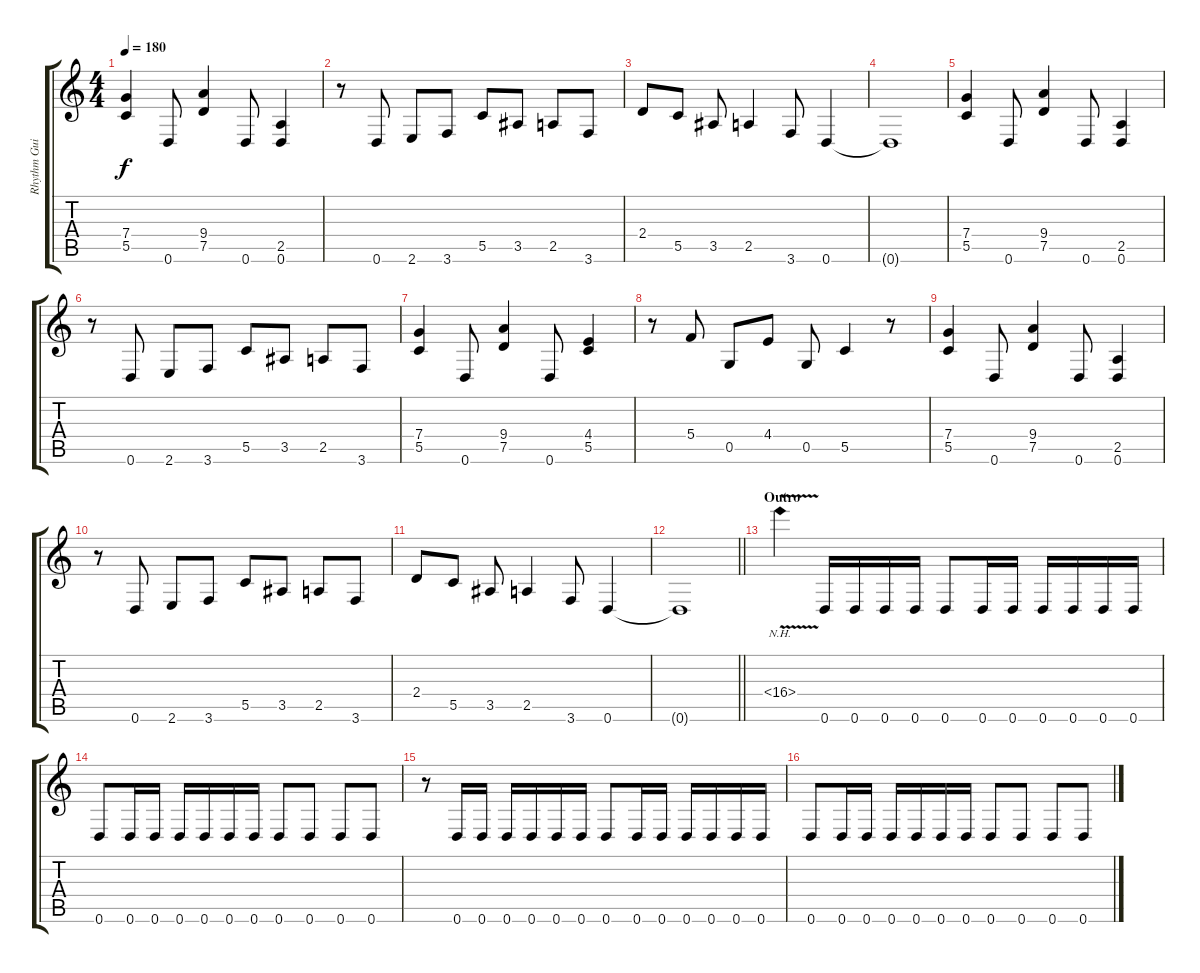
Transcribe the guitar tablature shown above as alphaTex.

\track ("Rhythm Guitar" "Rhythm Gui") {instrument distortionguitar}
\staff {score tabs}
\tuning (D4 A3 F3 C3 G2 D2) {hide}
\ts (4 4)
\tempo 180
\clef g2
\ks c
(7.4 5.5).4{dy f} 0.6.8 (9.4 7.5).4 0.6.8 (2.5 0.6).4 |
r.8 0.6.8 2.6.8 3.6.8 5.5.8 3.5.8 2.5.8 3.6.8 |
2.4.8 5.5.8 3.5.8 2.5.4 3.6.8 0.6.4 |
0.6{t}.1 |
(7.4 5.5).4 0.6.8 (9.4 7.5).4 0.6.8 (2.5 0.6).4 |
r.8 0.6.8 2.6.8 3.6.8 5.5.8 3.5.8 2.5.8 3.6.8 |
(7.4 5.5).4 0.6.8 (9.4 7.5).4 0.6.8 (4.4 5.5).4 |
r.8 5.4.8 0.5.8 4.4.8 0.5.8 5.5.4 r.8 |
(7.4 5.5).4 0.6.8 (9.4 7.5).4 0.6.8 (2.5 0.6).4 |
r.8 0.6.8 2.6.8 3.6.8 5.5.8 3.5.8 2.5.8 3.6.8 |
2.4.8 5.5.8 3.5.8 2.5.4 3.6.8 0.6.4 |
\barLineRight lightlight
0.6{t}.1 |
\section ("" "Outro")
16.4{nh v}.4 0.6.16 0.6.16 0.6.16 0.6.16 0.6.8 0.6.16 0.6.16 0.6.16 0.6.16 0.6.16 0.6.16 |
0.6.8 0.6.16 0.6.16 0.6.16 0.6.16 0.6.16 0.6.16 0.6.8 0.6.8 0.6.8 0.6.8 |
r.8 0.6.16 0.6.16 0.6.16 0.6.16 0.6.16 0.6.16 0.6.8 0.6.16 0.6.16 0.6.16 0.6.16 0.6.16 0.6.16 |
0.6.8 0.6.16 0.6.16 0.6.16 0.6.16 0.6.16 0.6.16 0.6.8 0.6.8 0.6.8 0.6.8
